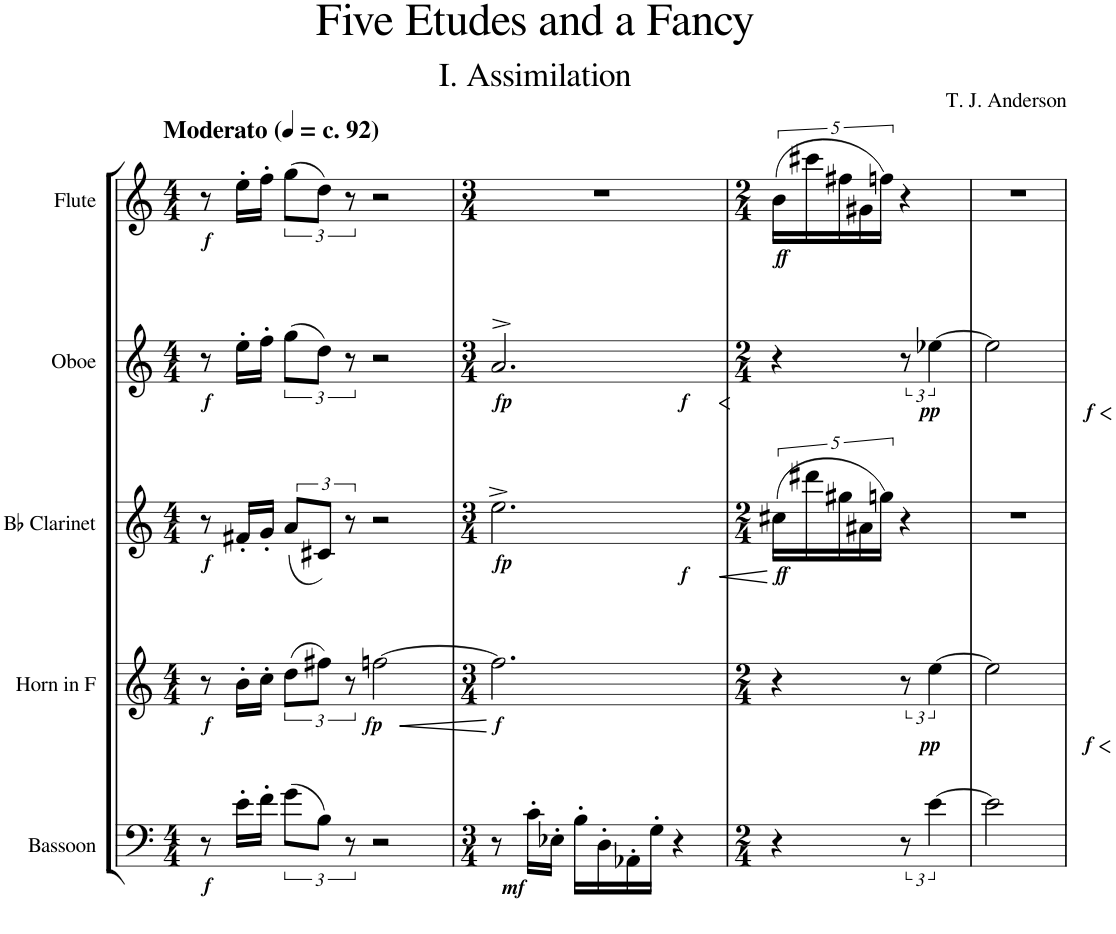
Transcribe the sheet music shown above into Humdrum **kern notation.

**kern	**kern	**dynam	**kern	**dynam	**kern	**dynam	**kern
*part5	*part4	*part4	*part3	*part3	*part2	*part2	*part1
*staff5	*staff4	*staff4	*staff3	*staff3	*staff2	*staff2	*staff1
*I"Bassoon	*I"Horn in F	*	*I"Bb Clarinet	*	*I"Oboe	*	*I"Flute
*I'Bsn.	*	*	*I'Bb Cl.	*	*I'Ob.	*	*I'Fl.
*clefF4	*clefG2	*	*clefG2	*	*clefG2	*	*clefG2
*	*Trd4c7	*	*Trd1c2	*	*	*	*
*k[]	*k[]	*	*k[]	*	*k[]	*	*k[]
*M4/4	*M4/4	*	*M4/4	*	*M4/4	*	*M4/4
=1	=1	=1	=1	=1	=1	=1	=1
!	!	!	!	!	!	!	!LO:TX:a:B:t=Moderato (
!	!	!	!	!	!	!	!LO:TX:a:B:t=c. 92)
!	!	!	!	!	!	!	!LO:TX:b:Bi:t=f
!	!	!	!	!	!LO:TX:b:Bi:t=f	!	!
!	!	!	!LO:TX:b:Bi:t=f	!	!	!	!
!	!LO:TX:b:Bi:t=f	!	!	!	!	!	!
!LO:TX:b:Bi:t=f	!	!	!	!	!	!	!
8r	8r	.	8r	.	8r	.	8r
16e'\LL	16b'\LL	.	16f#X'/LL	.	16ee'\LL	.	16ee'\LL
16f'\JJ	16cc'\JJ	.	16g'/JJ	.	16ff'\JJ	.	16ff'\JJ
(12g\L	(12dd\L	.	(12a/L	.	(12gg\L	.	(12gg\L
12B\J)	12ff#X\J)	.	12c#X/J)	.	12dd\J)	.	12dd\J)
12r	12r	.	12r	.	12r	.	12r
!	!LO:TX:b:Bi:t=fp	!	!	!	!	!	!
!	!	!LO:HP:b	!	!	!	!	!
2r	[2ffn\	<	2r	.	2r	.	2r
.	.	[	.	.	.	.	.
=2	=2	=2	=2	=2	=2	=2	=2
*M3/4	*M3/4	*	*M3/4	*	*M3/4	*	*M3/4
!	!	!	!	!	!LO:TX:b:Bi:t=f	!	!
!	!	!	!	!	!LO:TX:b:Bi:t=fp	!	!
!	!	!	!LO:TX:b:Bi:t=fp	!	!	!	!
!	!	!	!LO:TX:b:Bi:t=f	!	!	!	!
!	!LO:TX:b:Bi:t=f	!	!	!	!	!	!
!LO:TX:b:Bi:t=mf	!	!	!	!	!	!	!
!	!	!	!	!LO:HP:b	!	!LO:HP:b	!
8r	2.ff\]	.	2.ee^\	<	2.a^>/	<	2.r
16c'\LL	.	.	.	.	.	.	.
16E-X'\JJ	.	.	.	.	.	.	.
16B'\LL	.	.	.	.	.	.	.
16D'\	.	.	.	.	.	.	.
16AA-X'\	.	.	.	.	.	.	.
16G'\JJ	.	.	.	.	.	.	.
4r	.	.	.	.	.	.	.
.	.	.	.	[	.	[	.
=3	=3	=3	=3	=3	=3	=3	=3
*M2/4	*M2/4	*	*M2/4	*	*M2/4	*	*M2/4
!	!	!	!	!	!	!	!LO:TX:b:Bi:t=ff
!	!	!	!LO:TX:b:Bi:t=ff	!	!	!	!
4r	4r	.	(20cc#X\LL	.	4r	.	(20b\LL
.	.	.	20ddd#X\	.	.	.	20ccc#X\
.	.	.	20gg#X\	.	.	.	20ff#X\
.	.	.	20a#X\	.	.	.	20g#X\
.	.	.	20ggn\JJ)	.	.	.	20ffn\JJ)
12r	12r	.	4r	.	12r	.	4r
!	!	!	!	!	!LO:TX:b:Bi:t=pp	!	!
!	!LO:TX:b:Bi:t=pp	!	!	!	!	!	!
[6e\	[6ee\	.	.	.	[6ee-X\	.	.
=4	=4	=4	=4	=4	=4	=4	=4
!	!	!	!	!	!LO:TX:b:Bi:t=f	!	!
!	!LO:TX:b:Bi:t=f	!	!	!	!	!	!
!	!	!LO:HP:b	!	!	!	!LO:HP:b	!
2e\]	2ee\]	<	2r	.	2ee-\]	<	2r
.	.	[	.	.	.	[	.
=	=	=	=	=	=	=	=
*-	*-	*-	*-	*-	*-	*-	*-
